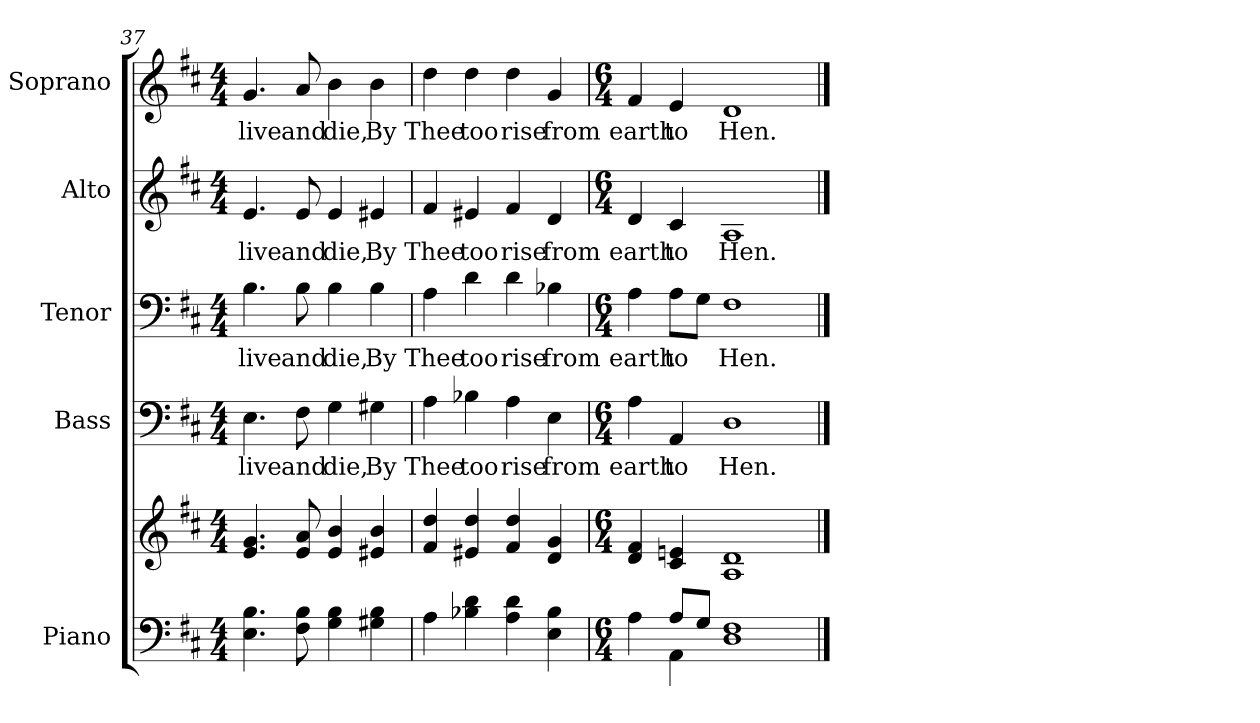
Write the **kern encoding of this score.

**kern	**kern	**kern	**text	**kern	**text	**kern	**text	**kern	**text
*part5	*part5	*part4	*part4	*part3	*part3	*part2	*part2	*part1	*part1
*staff6	*staff5	*staff4	*staff4	*staff3	*staff3	*staff2	*staff2	*staff1	*staff1
*I"Piano	*	*I"Bass	*	*I"Tenor	*	*I"Alto	*	*I"Soprano	*
*I'Pno.	*	*I'B.	*	*I'T.	*	*I'A.	*	*I'S.	*
!!LO:PB:g=z
*clefF4	*clefG2	*clefF4	*	*clefF4	*	*clefG2	*	*clefG2	*
*k[f#c#]	*k[f#c#]	*k[f#c#]	*	*k[f#c#]	*	*k[f#c#]	*	*k[f#c#]	*
*D:	*D:	*D:	*	*D:	*	*D:	*	*D:	*
*M4/4	*M4/4	*M4/4	*	*M4/4	*	*M4/4	*	*M4/4	*
=37	=37	=37	=37	=37	=37	=37	=37	=37	=37
!	!	!	!LO:LY:b:color=#000000	!	!	!	!	!	!
!	!	!	!	!	!LO:LY:b:color=#000000	!	!	!	!
!	!	!	!	!	!	!	!LO:LY:b:color=#000000	!	!
!	!	!	!	!	!	!	!	!	!LO:LY:b:color=#000000
4.Ei\ 4.Bi	4.ei/ 4.gi	4.Ei\	live	4.Bi\	live	4.ei/	live	4.gi/	live
!	!	!	!LO:LY:b:color=#000000	!	!	!	!	!	!
!	!	!	!	!	!LO:LY:b:color=#000000	!	!	!	!
!	!	!	!	!	!	!	!LO:LY:b:color=#000000	!	!
!	!	!	!	!	!	!	!	!	!LO:LY:b:color=#000000
8F#i\ 8Bi	8ei/ 8ai	8F#i\	and	8Bi\	and	8ei/	and	8ai/	and
!	!	!	!LO:LY:b:color=#000000	!	!	!	!	!	!
!	!	!	!	!	!LO:LY:b:color=#000000	!	!	!	!
!	!	!	!	!	!	!	!LO:LY:b:color=#000000	!	!
!	!	!	!	!	!	!	!	!	!LO:LY:b:color=#000000
4Gi\ 4Bi	4ei/ 4bi	4Gi\	die,	4Bi\	die,	4ei/	die,	4bi\	die,
!	!	!	!LO:LY:b:color=#000000	!	!	!	!	!	!
!	!	!	!	!	!LO:LY:b:color=#000000	!	!	!	!
!	!	!	!	!	!	!	!LO:LY:b:color=#000000	!	!
!	!	!	!	!	!	!	!	!	!LO:LY:b:color=#000000
4G#Xi\ 4Bi	4e#Xi/ 4bi	4G#Xi\	By	4Bi\	By	4e#Xi/	By	4bi\	By
=38	=38	=38	=38	=38	=38	=38	=38	=38	=38
!	!	!	!LO:LY:b:color=#000000	!	!	!	!	!	!
!	!	!	!	!	!LO:LY:b:color=#000000	!	!	!	!
!	!	!	!	!	!	!	!LO:LY:b:color=#000000	!	!
!	!	!	!	!	!	!	!	!	!LO:LY:b:color=#000000
4Ai\	4f#i/ 4ddi	4Ai\	Thee	4Ai\	Thee	4f#i/	Thee	4ddi\	Thee
!	!	!	!LO:LY:b:color=#000000	!	!	!	!	!	!
!	!	!	!	!	!LO:LY:b:color=#000000	!	!	!	!
!	!	!	!	!	!	!	!LO:LY:b:color=#000000	!	!
!	!	!	!	!	!	!	!	!	!LO:LY:b:color=#000000
4B-Xi\ 4di	4e#Xi/ 4ddi	4B-Xi\	too	4di\	too	4e#Xi/	too	4ddi\	too
!	!	!	!LO:LY:b:color=#000000	!	!	!	!	!	!
!	!	!	!	!	!LO:LY:b:color=#000000	!	!	!	!
!	!	!	!	!	!	!	!LO:LY:b:color=#000000	!	!
!	!	!	!	!	!	!	!	!	!LO:LY:b:color=#000000
4Ai\ 4di	4f#i/ 4ddi	4Ai\	rise	4di\	rise	4f#i/	rise	4ddi\	rise
!	!	!	!LO:LY:b:color=#000000	!	!	!	!	!	!
!	!	!	!	!	!LO:LY:b:color=#000000	!	!	!	!
!	!	!	!	!	!	!	!LO:LY:b:color=#000000	!	!
!	!	!	!	!	!	!	!	!	!LO:LY:b:color=#000000
4Ei\ 4B-i	4di/ 4gi	4Ei\	from	4B-Xi\	from	4di/	from	4gi/	from
!!LO:PB:g=z
=39	=39	=39	=39	=39	=39	=39	=39	=39	=39
*M6/4	*M6/4	*M6/4	*	*M6/4	*	*M6/4	*	*M6/4	*
*^	*	*	*	*	*	*	*	*	*
!	!	!	!	!LO:LY:b:color=#000000	!	!	!	!	!	!
!	!	!	!	!	!	!LO:LY:b:color=#000000	!	!	!	!
!	!	!	!	!	!	!	!	!LO:LY:b:color=#000000	!	!
!	!	!	!	!	!	!	!	!	!	!LO:LY:b:color=#000000
4Ai\	4ryy	4di/ 4f#i	4Ai\	earth	4Ai\	earth	4di/	earth	4f#i/	earth
!	!	!	!	!LO:LY:b:color=#000000	!	!	!	!	!	!
!	!	!	!	!	!	!LO:LY:b:color=#000000	!	!	!	!
!	!	!	!	!	!	!	!	!LO:LY:b:color=#000000	!	!
!	!	!	!	!	!	!	!	!	!	!LO:LY:b:color=#000000
8Ai/L	4AAi\	4c#i/ 4eni	4AAi/	to	8Ai\L	to	4c#i/	to	4ei/	to
8Gi/J	.	.	.	.	8Gi\J	.	.	.	.	.
!	!	!	!	!LO:LY:b:color=#000000	!	!	!	!	!	!
!	!	!	!	!	!	!LO:LY:b:color=#000000	!	!	!	!
!	!	!	!	!	!	!	!	!LO:LY:b:color=#000000	!	!
!	!	!	!	!	!	!	!	!	!	!LO:LY:b:color=#000000
1Di 1F#i	1ryy	1Ai 1di	1Di	Hen.	1F#i	Hen.	1Ai	Hen.	1di	Hen.
*v	*v	*	*	*	*	*	*	*	*	*
==	==	==	==	==	==	==	==	==	==
*-	*-	*-	*-	*-	*-	*-	*-	*-	*-
